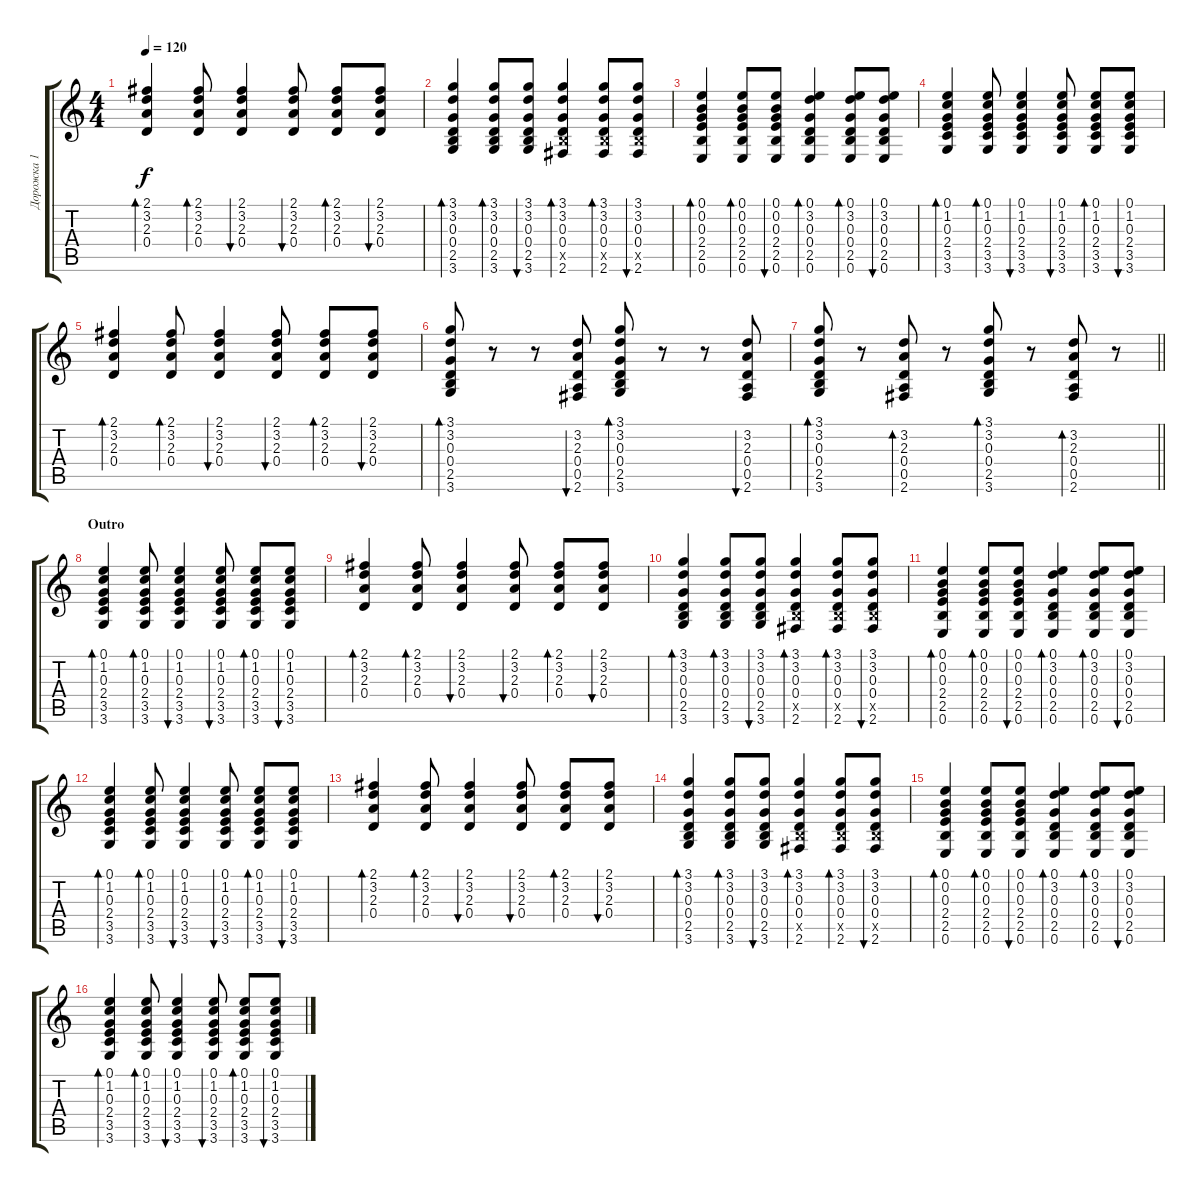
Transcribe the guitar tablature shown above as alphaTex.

\track ("Дорожка 1" "Дорожка 1") {instrument acousticguitarsteel}
\staff {score tabs}
\tuning (E4 B3 G3 D3 A2 E2) {hide}
\ts (4 4)
\tempo 120
\clef g2
\ks c
(2.1 3.2 2.3 0.4).4{bd 60 dy f} (2.1 3.2 2.3 0.4).8{bd 60} (2.1 3.2 2.3 0.4).4{bu 60} (2.1 3.2 2.3 0.4).8{bu 60} (2.1 3.2 2.3 0.4).8{bd 60} (2.1 3.2 2.3 0.4).8{bu 60} |
(3.1 3.2 0.3 0.4 2.5 3.6).4{bd 60} (3.1 3.2 0.3 0.4 2.5 3.6).8{bd 60} (3.1 3.2 0.3 0.4 2.5 3.6).8{bu 60} (3.1 3.2 0.3 0.4 2.5{x} 2.6).4{bd 60} (3.1 3.2 0.3 0.4 2.5{x} 2.6).8{bd 60} (3.1 3.2 0.3 0.4 2.5{x} 2.6).8{bu 60} |
(0.1 0.2 0.3 2.4 2.5 0.6).4{bd 60} (0.1 0.2 0.3 2.4 2.5 0.6).8{bd 60} (0.1 0.2 0.3 2.4 2.5 0.6).8{bu 60} (0.1 3.2 0.3 0.4 2.5 0.6).4{bd 60} (0.1 3.2 0.3 0.4 2.5 0.6).8{bd 60} (0.1 3.2 0.3 0.4 2.5 0.6).8{bu 60} |
(0.1 1.2 0.3 2.4 3.5 3.6).4{bd 60} (0.1 1.2 0.3 2.4 3.5 3.6).8{bd 60} (0.1 1.2 0.3 2.4 3.5 3.6).4{bu 60} (0.1 1.2 0.3 2.4 3.5 3.6).8{bu 60} (0.1 1.2 0.3 2.4 3.5 3.6).8{bd 60} (0.1 1.2 0.3 2.4 3.5 3.6).8{bu 60} |
(2.1 3.2 2.3 0.4).4{bd 60} (2.1 3.2 2.3 0.4).8{bd 60} (2.1 3.2 2.3 0.4).4{bu 60} (2.1 3.2 2.3 0.4).8{bu 60} (2.1 3.2 2.3 0.4).8{bd 60} (2.1 3.2 2.3 0.4).8{bu 60} |
(3.1 3.2 0.3 0.4 2.5 3.6).8{bd 60} r.8 r.8 (3.2 2.3 0.4 0.5 2.6).8{bu 60} (3.1 3.2 0.3 0.4 2.5 3.6).8{bd 60} r.8 r.8 (3.2 2.3 0.4 0.5 2.6).8{bu 60} |
\barLineRight lightlight
(3.1 3.2 0.3 0.4 2.5 3.6).8{bd 60} r.8 (3.2 2.3 0.4 0.5 2.6).8{bd 60} r.8 (3.1 3.2 0.3 0.4 2.5 3.6).8{bd 60} r.8 (3.2 2.3 0.4 0.5 2.6).8{bd 60} r.8 |
\section ("" "Outro")
(0.1 1.2 0.3 2.4 3.5 3.6).4{bd 60} (0.1 1.2 0.3 2.4 3.5 3.6).8{bd 60} (0.1 1.2 0.3 2.4 3.5 3.6).4{bu 60} (0.1 1.2 0.3 2.4 3.5 3.6).8{bu 60} (0.1 1.2 0.3 2.4 3.5 3.6).8{bd 60} (0.1 1.2 0.3 2.4 3.5 3.6).8{bu 60} |
(2.1 3.2 2.3 0.4).4{bd 60} (2.1 3.2 2.3 0.4).8{bd 60} (2.1 3.2 2.3 0.4).4{bu 60} (2.1 3.2 2.3 0.4).8{bu 60} (2.1 3.2 2.3 0.4).8{bd 60} (2.1 3.2 2.3 0.4).8{bu 60} |
(3.1 3.2 0.3 0.4 2.5 3.6).4{bd 60} (3.1 3.2 0.3 0.4 2.5 3.6).8{bd 60} (3.1 3.2 0.3 0.4 2.5 3.6).8{bu 60} (3.1 3.2 0.3 0.4 2.5{x} 2.6).4{bd 60} (3.1 3.2 0.3 0.4 2.5{x} 2.6).8{bd 60} (3.1 3.2 0.3 0.4 2.5{x} 2.6).8{bu 60} |
(0.1 0.2 0.3 2.4 2.5 0.6).4{bd 60} (0.1 0.2 0.3 2.4 2.5 0.6).8{bd 60} (0.1 0.2 0.3 2.4 2.5 0.6).8{bu 60} (0.1 3.2 0.3 0.4 2.5 0.6).4{bd 60} (0.1 3.2 0.3 0.4 2.5 0.6).8{bd 60} (0.1 3.2 0.3 0.4 2.5 0.6).8{bu 60} |
(0.1 1.2 0.3 2.4 3.5 3.6).4{bd 60} (0.1 1.2 0.3 2.4 3.5 3.6).8{bd 60} (0.1 1.2 0.3 2.4 3.5 3.6).4{bu 60} (0.1 1.2 0.3 2.4 3.5 3.6).8{bu 60} (0.1 1.2 0.3 2.4 3.5 3.6).8{bd 60} (0.1 1.2 0.3 2.4 3.5 3.6).8{bu 60} |
(2.1 3.2 2.3 0.4).4{bd 60} (2.1 3.2 2.3 0.4).8{bd 60} (2.1 3.2 2.3 0.4).4{bu 60} (2.1 3.2 2.3 0.4).8{bu 60} (2.1 3.2 2.3 0.4).8{bd 60} (2.1 3.2 2.3 0.4).8{bu 60} |
(3.1 3.2 0.3 0.4 2.5 3.6).4{bd 60} (3.1 3.2 0.3 0.4 2.5 3.6).8{bd 60} (3.1 3.2 0.3 0.4 2.5 3.6).8{bu 60} (3.1 3.2 0.3 0.4 2.5{x} 2.6).4{bd 60} (3.1 3.2 0.3 0.4 2.5{x} 2.6).8{bd 60} (3.1 3.2 0.3 0.4 2.5{x} 2.6).8{bu 60} |
(0.1 0.2 0.3 2.4 2.5 0.6).4{bd 60} (0.1 0.2 0.3 2.4 2.5 0.6).8{bd 60} (0.1 0.2 0.3 2.4 2.5 0.6).8{bu 60} (0.1 3.2 0.3 0.4 2.5 0.6).4{bd 60} (0.1 3.2 0.3 0.4 2.5 0.6).8{bd 60} (0.1 3.2 0.3 0.4 2.5 0.6).8{bu 60} |
(0.1 1.2 0.3 2.4 3.5 3.6).4{bd 60} (0.1 1.2 0.3 2.4 3.5 3.6).8{bd 60} (0.1 1.2 0.3 2.4 3.5 3.6).4{bu 60} (0.1 1.2 0.3 2.4 3.5 3.6).8{bu 60} (0.1 1.2 0.3 2.4 3.5 3.6).8{bd 60} (0.1 1.2 0.3 2.4 3.5 3.6).8{bu 60}
